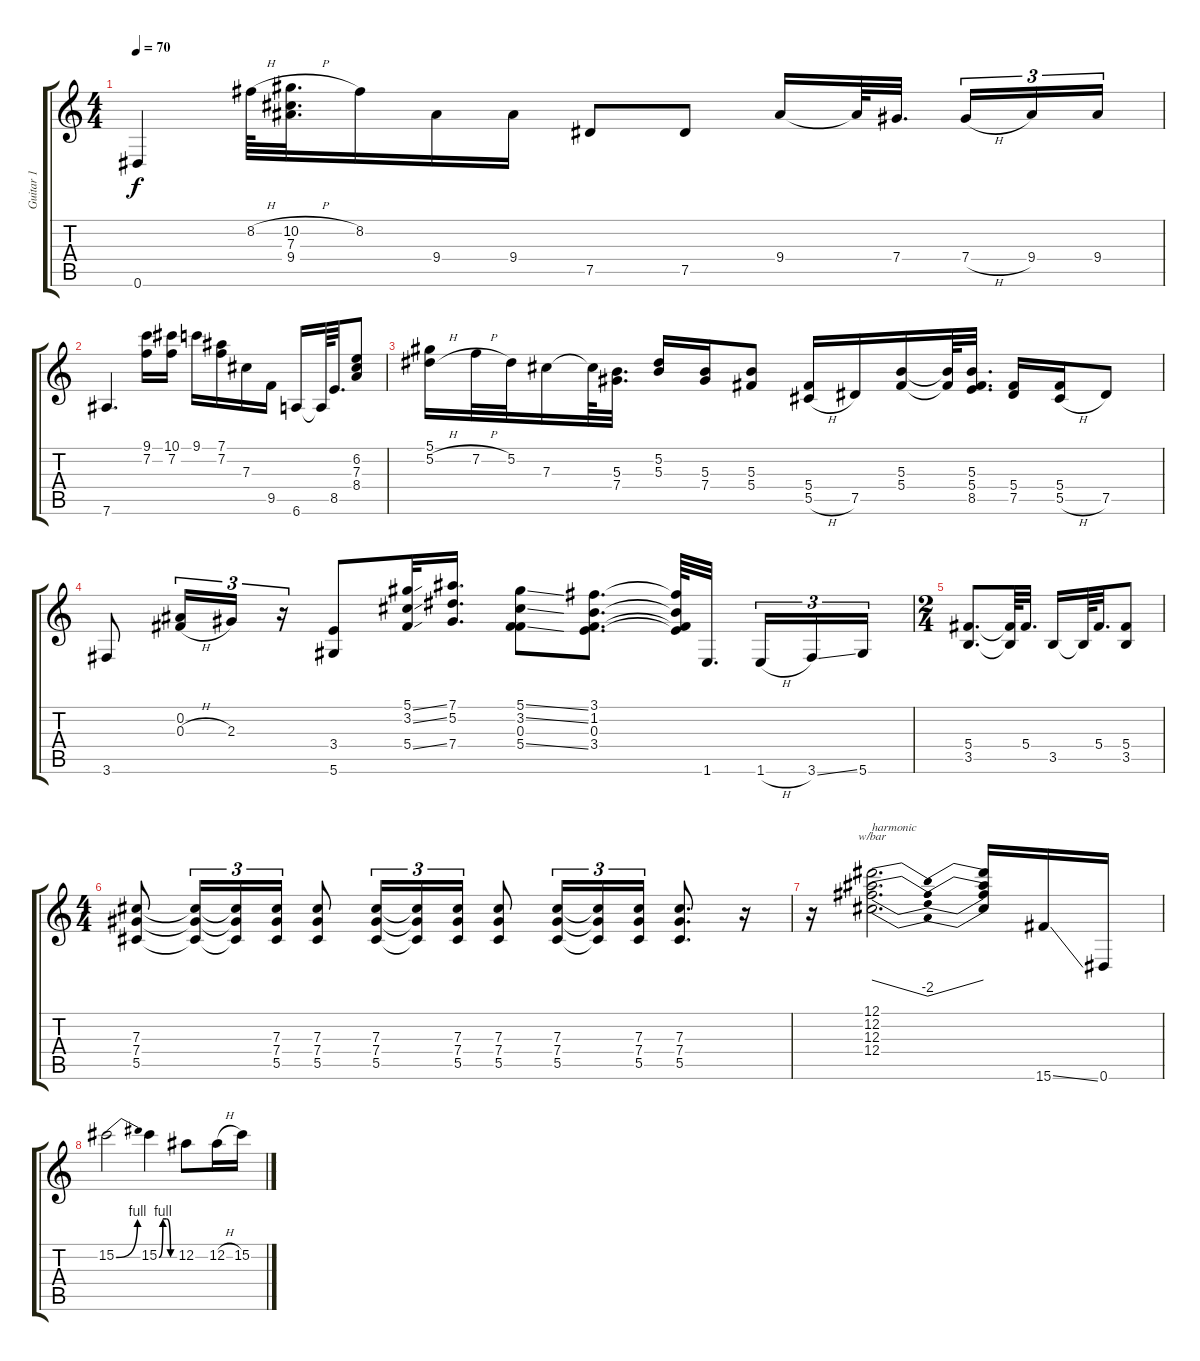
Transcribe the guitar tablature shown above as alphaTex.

\track ("Guitar 1" "Guitar 1") {instrument electricguitarclean}
\staff {score tabs}
\tuning (Eb4 Bb3 Gb3 Db3 Ab2 Eb2) {hide}
\ts (4 4)
\tempo 70
\clef g2
\ks c
0.6.4{dy f} 8.2{h}.64 (10.2{h} 7.3 9.4).32{d} 8.2.16 9.4.16 9.4.16 7.5.8 7.5.8 9.4.16 9.4{t}.64 7.4.32{d beam splitsecondary} 7.4{h}.16{tu (3 2)} 9.4.16{tu (3 2)} 9.4.16{tu (3 2)} |
7.6.4{d} (9.1 7.2).16 (10.1 7.2).16 9.1.16 (7.1 7.2).16 7.3.16 9.5.16 6.6.16 6.6{t}.64 8.5.32{d} (6.2 7.3 8.4).8 |
(5.1 5.2{h}).16 7.2{h}.32 5.2.32 7.3.16 7.3{t}.64 (5.3 7.4).32{d} (5.2 5.3).16 (5.3 7.4).16 (5.3 5.4).8 (5.4 5.5{h}).16 7.5.16 (5.3 5.4).16 (5.3{t} 5.4{t}).64 (5.3 5.4 8.5).32{d} (5.4 7.5).16 (5.4 5.5{h}).16 7.5.8 |
3.6.8 (0.2 0.3{h}).16{tu (3 2)} 2.3.16{tu (3 2)} r.16{tu (3 2)} (3.4 5.6).8 (5.1{ss} 3.2{ss} 5.4{ss}).32 (7.1 5.2 7.4).16{d} (5.1{ss} 3.2{ss} 0.3 5.4{ss}).8 (3.1 1.2 0.3 3.4).8{d} (3.1{t} 1.2{t} 0.3{t} 3.4{t}).64 1.6.32{d beam splitsecondary} 1.6{h}.16{tu (3 2)} 3.6{ss}.16{tu (3 2)} 5.6.16{tu (3 2)} |
\ts (2 4)
(5.4 3.5).8{d} (5.4{t} 3.5{t}).64 5.4.32{d} 3.5.16 3.5{t}.64 5.4.32{d} (5.4 3.5).8 |
\ts (4 4)
(7.3 7.4 5.5).8 (7.3{t} 7.4{t} 5.5{t}).16{tu (3 2)} (7.3{t} 7.4{t} 5.5{t}).16{tu (3 2)} (7.3 7.4 5.5).16{tu (3 2)} (7.3 7.4 5.5).8 (7.3 7.4 5.5).16{tu (3 2)} (7.3{t} 7.4{t} 5.5{t}).16{tu (3 2)} (7.3 7.4 5.5).16{tu (3 2)} (7.3 7.4 5.5).8 (7.3 7.4 5.5).16{tu (3 2)} (7.3{t} 7.4{t} 5.5{t}).16{tu (3 2)} (7.3 7.4 5.5).16{tu (3 2)} (7.3 7.4 5.5).8{d} r.16 |
r.16 (12.1 12.2 12.3 12.4).2{d tbe (dip default 0 0 30 -8 60 0) txt "harmonic"} (12.1{t} 12.2{t} 12.3{t} 12.4{t}).16 15.6{ss}.16 0.6.16 |
15.2{be (bend 0 0 60 4)}.2 15.2{be (custom 0 0 15 4 30 4 45 0 60 0)}.4 12.2.8 12.2{h}.16 15.2.16
